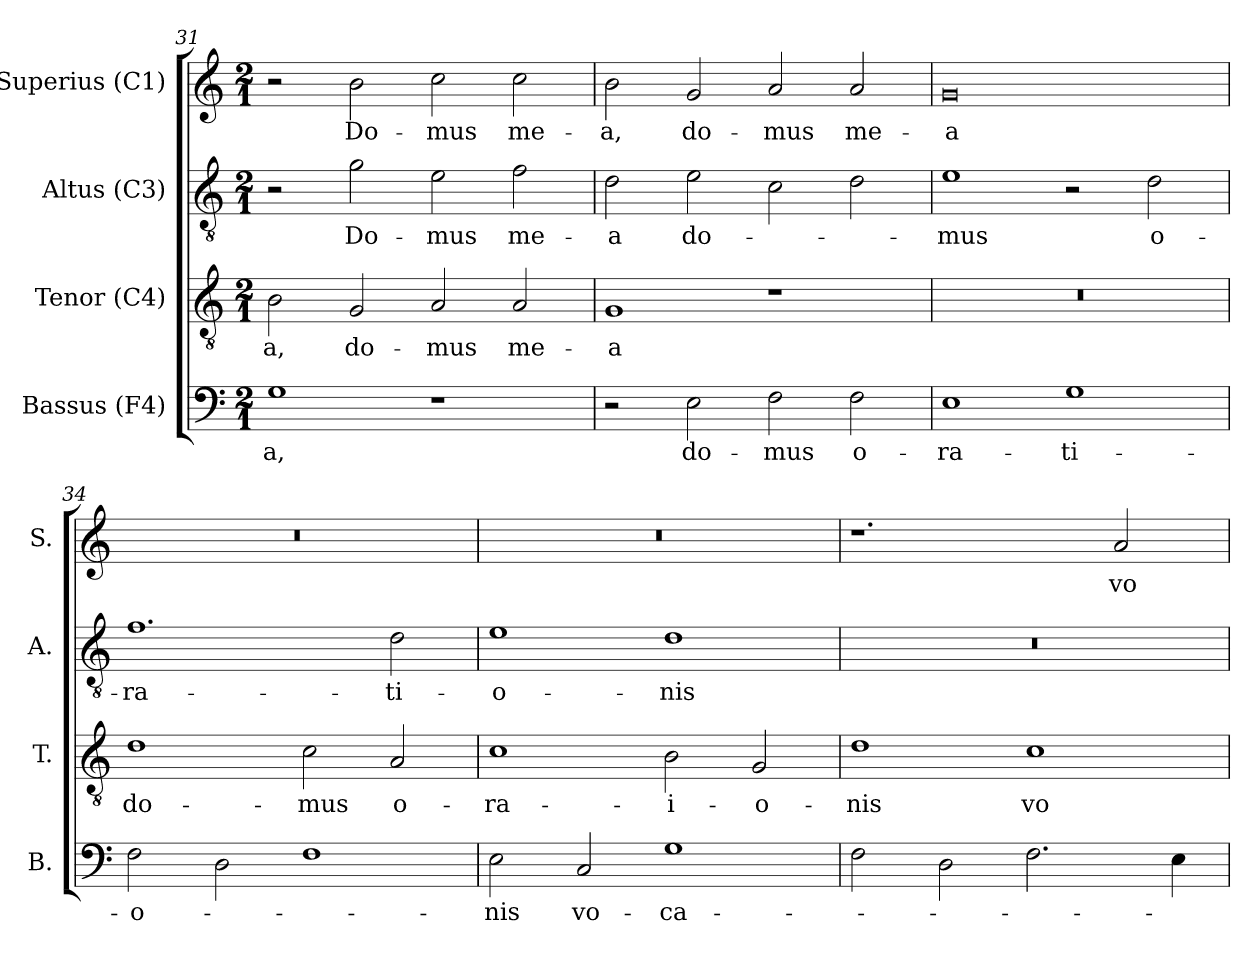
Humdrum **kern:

**kern	**text	**kern	**text	**kern	**text	**kern	**text
*part4	*part4	*part3	*part3	*part2	*part2	*part1	*part1
*staff4	*staff4	*staff3	*staff3	*staff2	*staff2	*staff1	*staff1
*I"Bassus (F4)	*	*I"Tenor (C4)	*	*I"Altus (C3)	*	*I"Superius (C1)	*
*I'B.	*	*I'T.	*	*I'A.	*	*I'S.	*
*clefF4	*	*clefGv2	*	*clefGv2	*	*clefG2	*
*	*	*ITrd7c12	*	*ITrd7c12	*	*	*
*k[]	*	*k[]	*	*k[]	*	*k[]	*
*C:	*	*C:	*	*C:	*	*C:	*
*M2/1	*	*M2/1	*	*M2/1	*	*M2/1	*
=31	=31	=31	=31	=31	=31	=31	=31
!	!LO:LY:b:color=#000000	!	!	!	!	!	!
!	!	!	!LO:LY:b:color=#000000	!	!	!	!
1Gi	-a,	2BBi\	-a,	2r	.	2r	.
!	!	!	!LO:LY:b:color=#000000	!	!	!	!
!	!	!	!	!	!LO:LY:b:color=#000000	!	!
!	!	!	!	!	!	!	!LO:LY:b:color=#000000
.	.	2GGi/	do-	2Gi\	Do-	2bi\	Do-
!	!	!	!LO:LY:b:color=#000000	!	!	!	!
!	!	!	!	!	!LO:LY:b:color=#000000	!	!
!	!	!	!	!	!	!	!LO:LY:b:color=#000000
1r	.	2AAi/	-mus	2Ei\	-mus	2cci\	-mus
!	!	!	!LO:LY:b:color=#000000	!	!	!	!
!	!	!	!	!	!LO:LY:b:color=#000000	!	!
!	!	!	!	!	!	!	!LO:LY:b:color=#000000
.	.	2AAi/	me-	2Fi\	me-	2cci\	me-
=32	=32	=32	=32	=32	=32	=32	=32
!	!	!	!LO:LY:b:color=#000000	!	!	!	!
!	!	!	!	!	!LO:LY:b:color=#000000	!	!
!	!	!	!	!	!	!	!LO:LY:b:color=#000000
2r	.	1GGi	-a	2Di\	-a	2bi\	-a,
!	!LO:LY:b:color=#000000	!	!	!	!	!	!
!	!	!	!	!	!LO:LY:b:color=#000000	!	!
!	!	!	!	!	!	!	!LO:LY:b:color=#000000
2Ei\	do-	.	.	2Ei\	do-	2gi/	do-
!	!LO:LY:b:color=#000000	!	!	!	!	!	!
!	!	!	!	!	!	!	!LO:LY:b:color=#000000
2Fi\	-mus	1r	.	2Ci\	.	2ai/	-mus
!	!LO:LY:b:color=#000000	!	!	!	!	!	!
!	!	!	!	!	!	!	!LO:LY:b:color=#000000
2Fi\	o-	.	.	2Di\	.	2ai/	me-
!!LO:LB:g=z
=33	=33	=33	=33	=33	=33	=33	=33
!	!LO:LY:b:color=#000000	!LO:N:vis=1	!	!	!	!	!
!	!	!	!	!	!LO:LY:b:color=#000000	!	!
!	!	!	!	!	!	!	!LO:LY:b:color=#000000
1Ei	-ra-	0r	.	1Ei	-mus	0gi	-a
!	!LO:LY:b:color=#000000	!	!	!	!	!	!
1Gi	-ti-	.	.	2r	.	.	.
!	!	!	!	!	!LO:LY:b:color=#000000	!	!
.	.	.	.	2Di\	o-	.	.
=34	=34	=34	=34	=34	=34	=34	=34
!	!LO:LY:b:color=#000000	!	!	!	!	!	!
!	!	!	!LO:LY:b:color=#000000	!	!	!	!
!	!	!	!	!	!LO:LY:b:color=#000000	!LO:N:vis=1	!
2Fi\	-o-	1Di	do-	1.Fi	-ra-	0r	.
2Di\	.	.	.	.	.	.	.
!	!	!	!LO:LY:b:color=#000000	!	!	!	!
1Fi	.	2Ci\	-mus	.	.	.	.
!	!	!	!LO:LY:b:color=#000000	!	!	!	!
!	!	!	!	!	!LO:LY:b:color=#000000	!	!
.	.	2AAi/	o-	2Di\	-ti-	.	.
=35	=35	=35	=35	=35	=35	=35	=35
!	!LO:LY:b:color=#000000	!	!	!	!	!	!
!	!	!	!LO:LY:b:color=#000000	!	!	!	!
!	!	!	!	!	!LO:LY:b:color=#000000	!LO:N:vis=1	!
2Ei\	-nis	1Ci	-ra-	1Ei	-o-	0r	.
!	!LO:LY:b:color=#000000	!	!	!	!	!	!
2Ci/	vo-	.	.	.	.	.	.
!	!LO:LY:b:color=#000000	!	!	!	!	!	!
!	!	!	!LO:LY:b:color=#000000	!	!	!	!
!	!	!	!	!	!LO:LY:b:color=#000000	!	!
1Gi	-ca-	2BBi\	-i-	1Di	-nis	.	.
!	!	!	!LO:LY:b:color=#000000	!	!	!	!
.	.	2GGi/	-o-	.	.	.	.
=36	=36	=36	=36	=36	=36	=36	=36
!	!	!	!LO:LY:b:color=#000000	!LO:N:vis=1	!	!	!
2Fi\	.	1Di	-nis	0r	.	1.r	.
2Di\	.	.	.	.	.	.	.
!	!	!	!LO:LY:b:color=#000000	!	!	!	!
2.Fi\	.	1Ci	vo-	.	.	.	.
!	!	!	!	!	!	!	!LO:LY:b:color=#000000
.	.	.	.	.	.	2ai/	vo-
4Ei\	.	.	.	.	.	.	.
=	=	=	=	=	=	=	=
*-	*-	*-	*-	*-	*-	*-	*-
